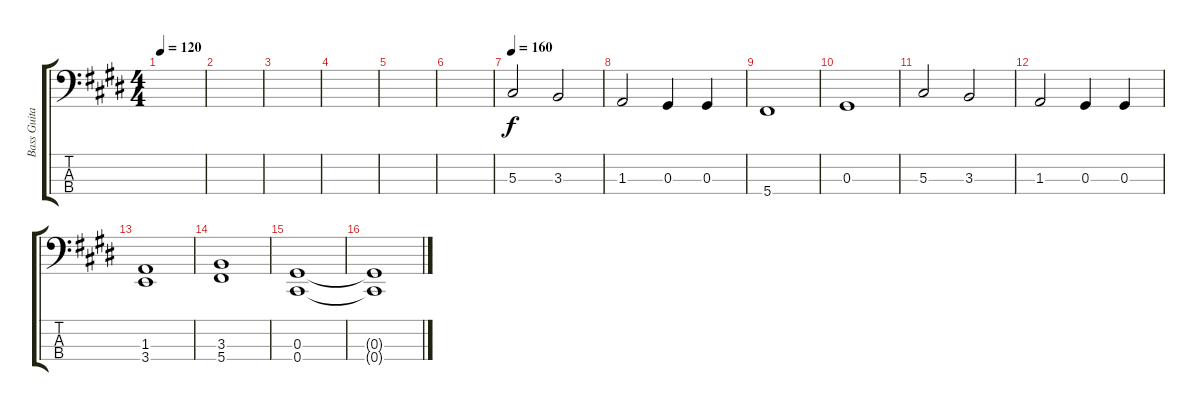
\track ("Bass Guitar" "Bass Guita") {instrument electricbasspick}
\staff {score tabs}
\tuning (Gb2 Db2 Ab1 Db1) {hide}
\ts (4 4)
\tempo 120
\clef f4
\ks e
|
|
|
|
|
|
\tempo 160
5.3.2 3.3.2 |
1.3.2 0.3.4 0.3.4 |
5.4.1 |
0.3.1 |
5.3.2 3.3.2 |
1.3.2 0.3.4 0.3.4 |
(1.3 3.4).1 |
(3.3 5.4).1 |
(0.3 0.4).1 |
(0.3{t} 0.4{t}).1
